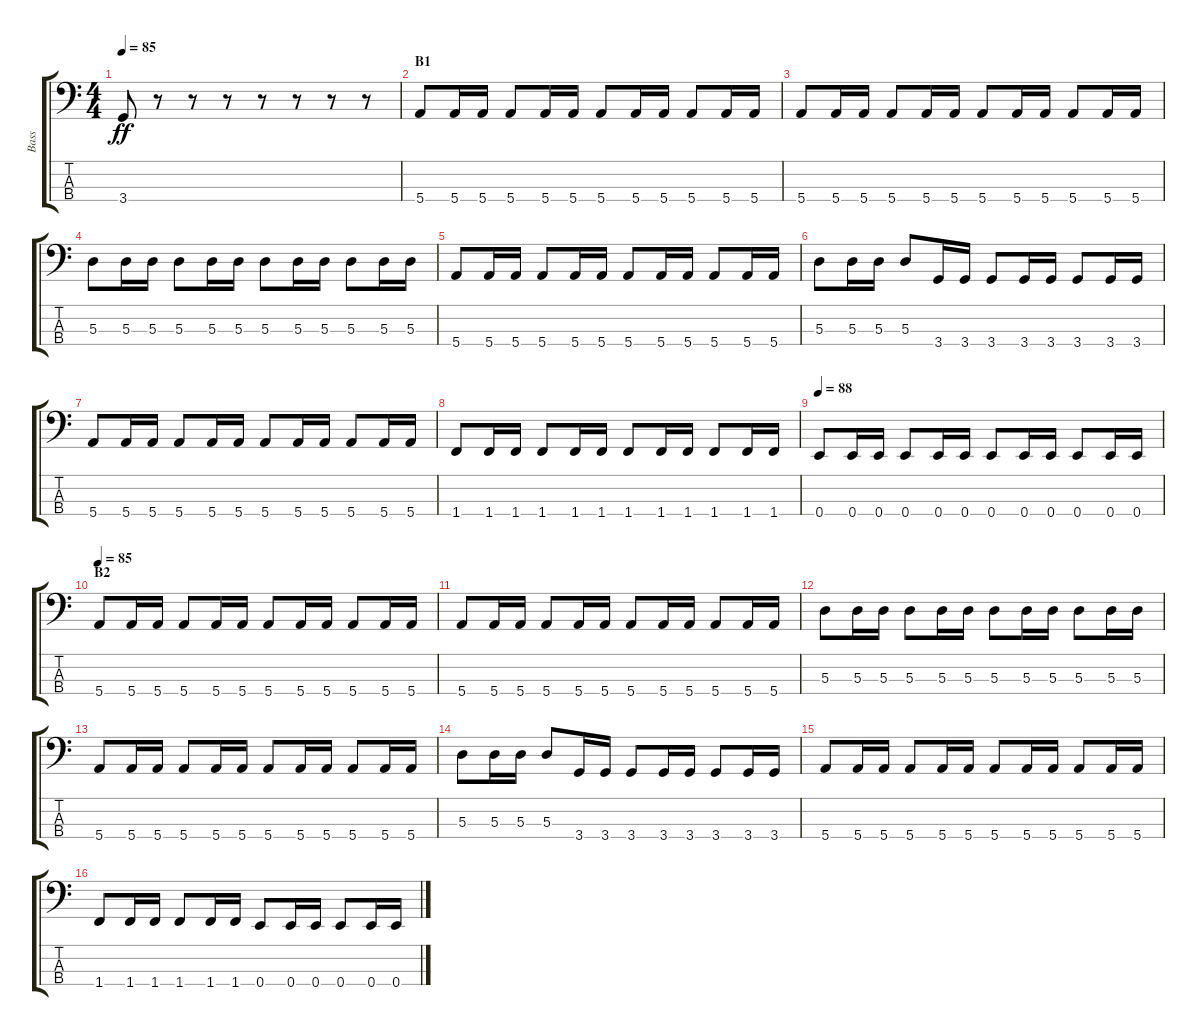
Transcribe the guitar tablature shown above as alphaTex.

\track ("Bass" "Bass") {instrument electricbassfinger}
\staff {score tabs}
\tuning (G2 D2 A1 E1) {hide}
\ts (4 4)
\tempo 85
\clef f4
\ks c
3.4.8{dy ff} r.8 r.8 r.8 r.8 r.8 r.8 r.8 |
\section ("" "B1")
5.4.8 5.4.16 5.4.16 5.4.8 5.4.16 5.4.16 5.4.8 5.4.16 5.4.16 5.4.8 5.4.16 5.4.16 |
5.4.8 5.4.16 5.4.16 5.4.8 5.4.16 5.4.16 5.4.8 5.4.16 5.4.16 5.4.8 5.4.16 5.4.16 |
5.3.8 5.3.16 5.3.16 5.3.8 5.3.16 5.3.16 5.3.8 5.3.16 5.3.16 5.3.8 5.3.16 5.3.16 |
5.4.8 5.4.16 5.4.16 5.4.8 5.4.16 5.4.16 5.4.8 5.4.16 5.4.16 5.4.8 5.4.16 5.4.16 |
5.3.8 5.3.16 5.3.16 5.3.8 3.4.16 3.4.16 3.4.8 3.4.16 3.4.16 3.4.8 3.4.16 3.4.16 |
5.4.8 5.4.16 5.4.16 5.4.8 5.4.16 5.4.16 5.4.8 5.4.16 5.4.16 5.4.8 5.4.16 5.4.16 |
1.4.8 1.4.16 1.4.16 1.4.8 1.4.16 1.4.16 1.4.8 1.4.16 1.4.16 1.4.8 1.4.16 1.4.16 |
\tempo 88
0.4.8 0.4.16 0.4.16 0.4.8 0.4.16 0.4.16 0.4.8 0.4.16 0.4.16 0.4.8 0.4.16 0.4.16 |
\section ("" "B2")
\tempo 85
5.4.8 5.4.16 5.4.16 5.4.8 5.4.16 5.4.16 5.4.8 5.4.16 5.4.16 5.4.8 5.4.16 5.4.16 |
5.4.8 5.4.16 5.4.16 5.4.8 5.4.16 5.4.16 5.4.8 5.4.16 5.4.16 5.4.8 5.4.16 5.4.16 |
5.3.8 5.3.16 5.3.16 5.3.8 5.3.16 5.3.16 5.3.8 5.3.16 5.3.16 5.3.8 5.3.16 5.3.16 |
5.4.8 5.4.16 5.4.16 5.4.8 5.4.16 5.4.16 5.4.8 5.4.16 5.4.16 5.4.8 5.4.16 5.4.16 |
5.3.8 5.3.16 5.3.16 5.3.8 3.4.16 3.4.16 3.4.8 3.4.16 3.4.16 3.4.8 3.4.16 3.4.16 |
5.4.8 5.4.16 5.4.16 5.4.8 5.4.16 5.4.16 5.4.8 5.4.16 5.4.16 5.4.8 5.4.16 5.4.16 |
1.4.8 1.4.16 1.4.16 1.4.8 1.4.16 1.4.16 0.4.8 0.4.16 0.4.16 0.4.8 0.4.16 0.4.16
